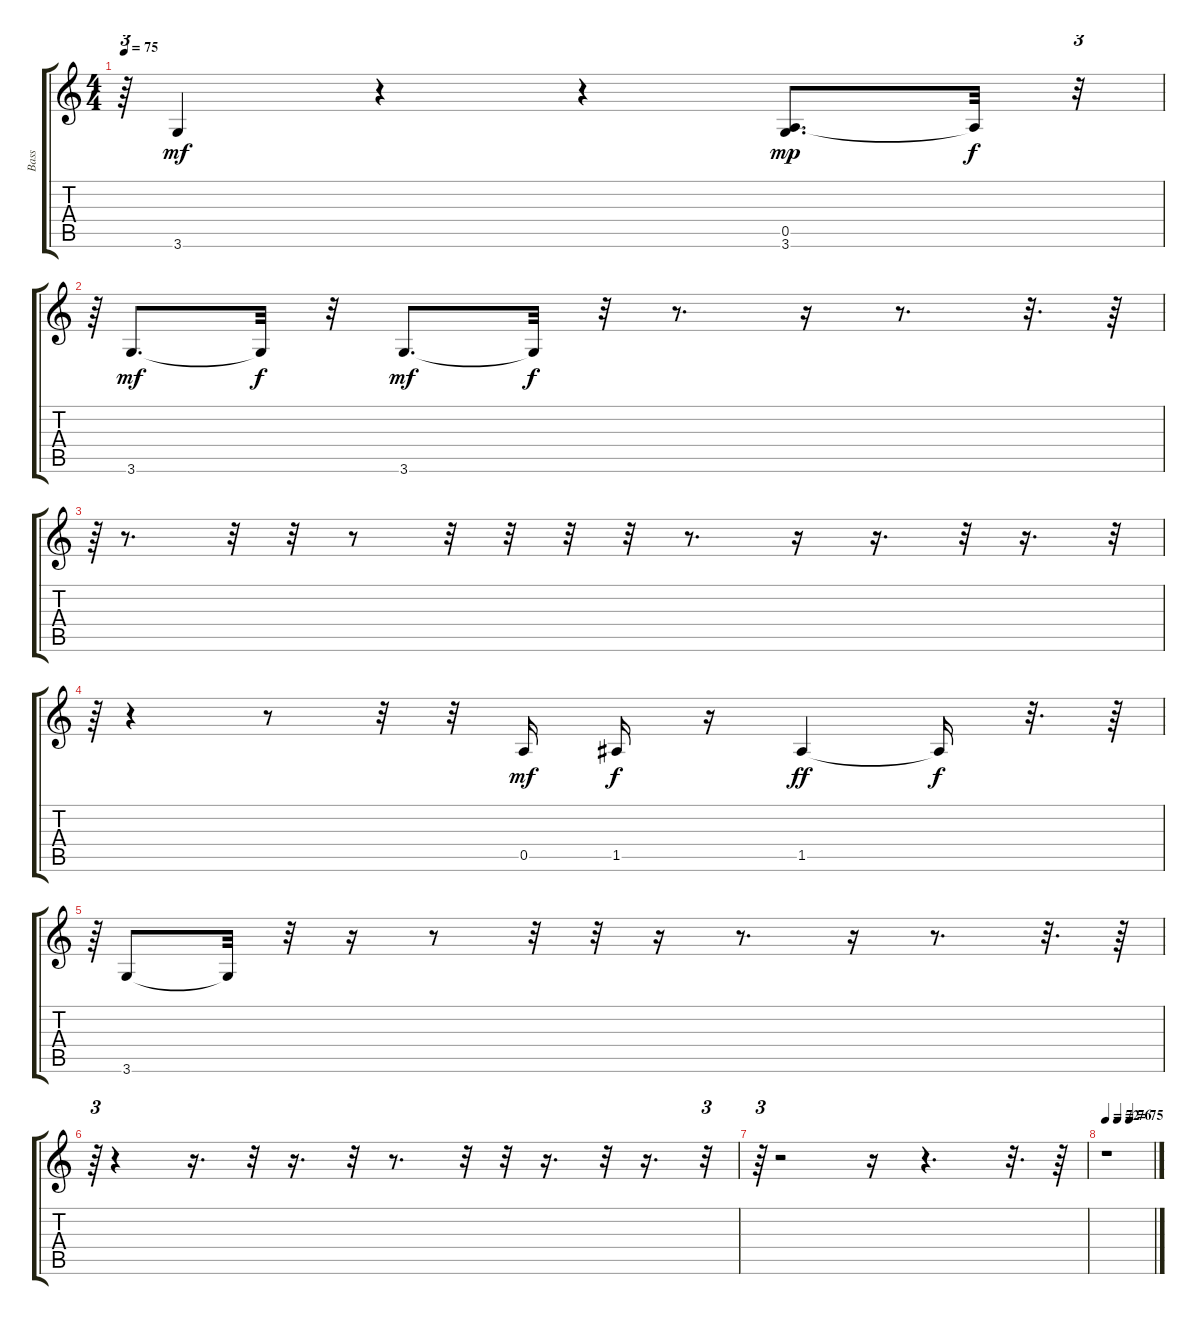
\track ("Bass" "Bass") {instrument fretlessbass}
\staff {score tabs}
\tuning (E4 B3 G3 D3 A2 E2) {hide}
\ts (4 4)
\tempo 75
\clef g2
\ks c
r.64{tu (3 2) dy f} 3.6.4{dy mf} r.4 r.4 (0.5 3.6).8{d dy mp} 0.5{t}.32{dy f} r.32{tu (3 2)} |
r.64{tu (3 2)} 3.6.8{d dy mf} 3.6{t}.32{dy f} r.32 3.6.8{d dy mf} 3.6{t}.32{dy f} r.32 r.8{d} r.16 r.8{d} r.32{d} r.64 |
r.64{tu (3 2)} r.8{d} r.32 r.32 r.8 r.32 r.32 r.32 r.32 r.8{d} r.16 r.16{d} r.32 r.16{d} r.32{tu (3 2)} |
r.64{tu (3 2)} r.4 r.8 r.32 r.32 0.5.16{dy mf} 1.5.16{dy f} r.16 1.5.4{dy ff} 1.5{t}.16{dy f} r.32{d} r.64 |
r.64{tu (3 2)} 3.6.8 3.6{t}.32 r.32 r.16 r.8 r.32 r.32 r.16 r.8{d} r.16 r.8{d} r.32{d} r.64 |
r.64{tu (3 2)} r.4 r.16{d} r.32 r.16{d} r.32 r.8{d} r.32 r.32 r.16{d} r.32 r.16{d} r.32{tu (3 2)} |
r.64{tu (3 2)} r.2 r.16 r.4{d} r.32{d} r.64 |
\tempo 72
\tempo (76 0.25)
\tempo (75 0.5)
r.1
